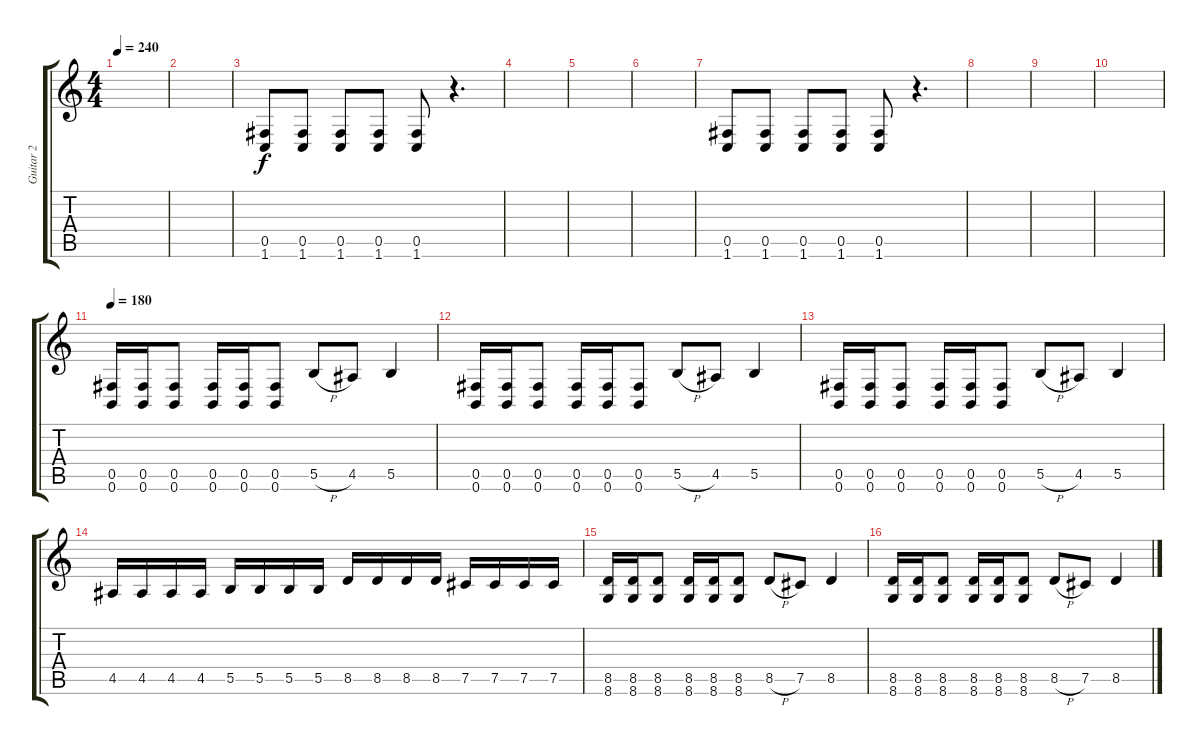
\track ("Guitar 2" "Guitar 2") {instrument distortionguitar}
\staff {score tabs}
\tuning (Db4 Ab3 E3 B2 Gb2 B1) {hide}
\ts (4 4)
\tempo 240
\clef g2
\ks c
|
|
(0.5 1.6).8 (0.5 1.6).8 (0.5 1.6).8 (0.5 1.6).8 (0.5 1.6).8 r.4{d} |
|
|
|
(0.5 1.6).8 (0.5 1.6).8 (0.5 1.6).8 (0.5 1.6).8 (0.5 1.6).8 r.4{d} |
|
|
|
\tempo 180
(0.5 0.6).16 (0.5 0.6).16 (0.5 0.6).8 (0.5 0.6).16 (0.5 0.6).16 (0.5 0.6).8 5.5{h}.8 4.5.8 5.5.4 |
(0.5 0.6).16 (0.5 0.6).16 (0.5 0.6).8 (0.5 0.6).16 (0.5 0.6).16 (0.5 0.6).8 5.5{h}.8 4.5.8 5.5.4 |
(0.5 0.6).16 (0.5 0.6).16 (0.5 0.6).8 (0.5 0.6).16 (0.5 0.6).16 (0.5 0.6).8 5.5{h}.8 4.5.8 5.5.4 |
4.5.16 4.5.16 4.5.16 4.5.16 5.5.16 5.5.16 5.5.16 5.5.16 8.5.16 8.5.16 8.5.16 8.5.16 7.5.16 7.5.16 7.5.16 7.5.16 |
(8.5 8.6).16 (8.5 8.6).16 (8.5 8.6).8 (8.5 8.6).16 (8.5 8.6).16 (8.5 8.6).8 8.5{h}.8 7.5.8 8.5.4 |
(8.5 8.6).16 (8.5 8.6).16 (8.5 8.6).8 (8.5 8.6).16 (8.5 8.6).16 (8.5 8.6).8 8.5{h}.8 7.5.8 8.5.4
